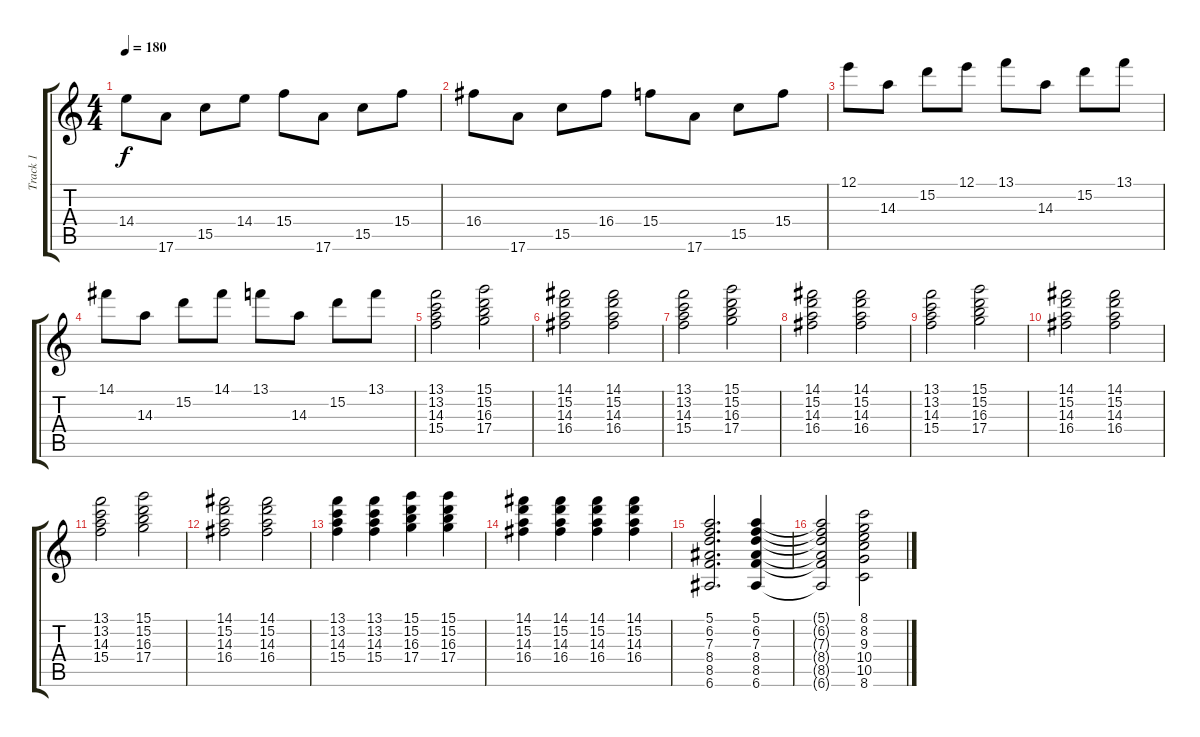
\track ("Track 1" "Track 1") {instrument distortionguitar}
\staff {score tabs}
\tuning (E4 B3 G3 D3 A2 E2) {hide}
\ts (4 4)
\tempo 180
\clef g2
\ks c
14.4.8{dy f volume 10} 17.6.8 15.5.8 14.4.8 15.4.8 17.6.8 15.5.8 15.4.8 |
16.4.8 17.6.8 15.5.8 16.4.8 15.4.8 17.6.8 15.5.8 15.4.8 |
12.1.8{volume 16} 14.3.8 15.2.8 12.1.8 13.1.8 14.3.8 15.2.8 13.1.8 |
14.1.8 14.3.8 15.2.8 14.1.8 13.1.8 14.3.8 15.2.8 13.1.8 |
(13.1 13.2 14.3 15.4).2{volume 13} (15.1 15.2 16.3 17.4).2 |
(14.1 15.2 14.3 16.4).2 (14.1 15.2 14.3 16.4).2 |
(13.1 13.2 14.3 15.4).2 (15.1 15.2 16.3 17.4).2 |
(14.1 15.2 14.3 16.4).2 (14.1 15.2 14.3 16.4).2 |
(13.1 13.2 14.3 15.4).2 (15.1 15.2 16.3 17.4).2 |
(14.1 15.2 14.3 16.4).2 (14.1 15.2 14.3 16.4).2 |
(13.1 13.2 14.3 15.4).2 (15.1 15.2 16.3 17.4).2 |
(14.1 15.2 14.3 16.4).2 (14.1 15.2 14.3 16.4).2 |
(13.1 13.2 14.3 15.4).4 (13.1 13.2 14.3 15.4).4 (15.1 15.2 16.3 17.4).4 (15.1 15.2 16.3 17.4).4 |
(14.1 15.2 14.3 16.4).4 (14.1 15.2 14.3 16.4).4 (14.1 15.2 14.3 16.4).4 (14.1 15.2 14.3 16.4).4 |
(5.1 6.2 7.3 8.4 8.5 6.6).2{d} (5.1 6.2 7.3 8.4 8.5 6.6).4 |
(5.1{t} 6.2{t} 7.3{t} 8.4{t} 8.5{t} 6.6{t}).2 (8.1 8.2 9.3 10.4 10.5 8.6).2
